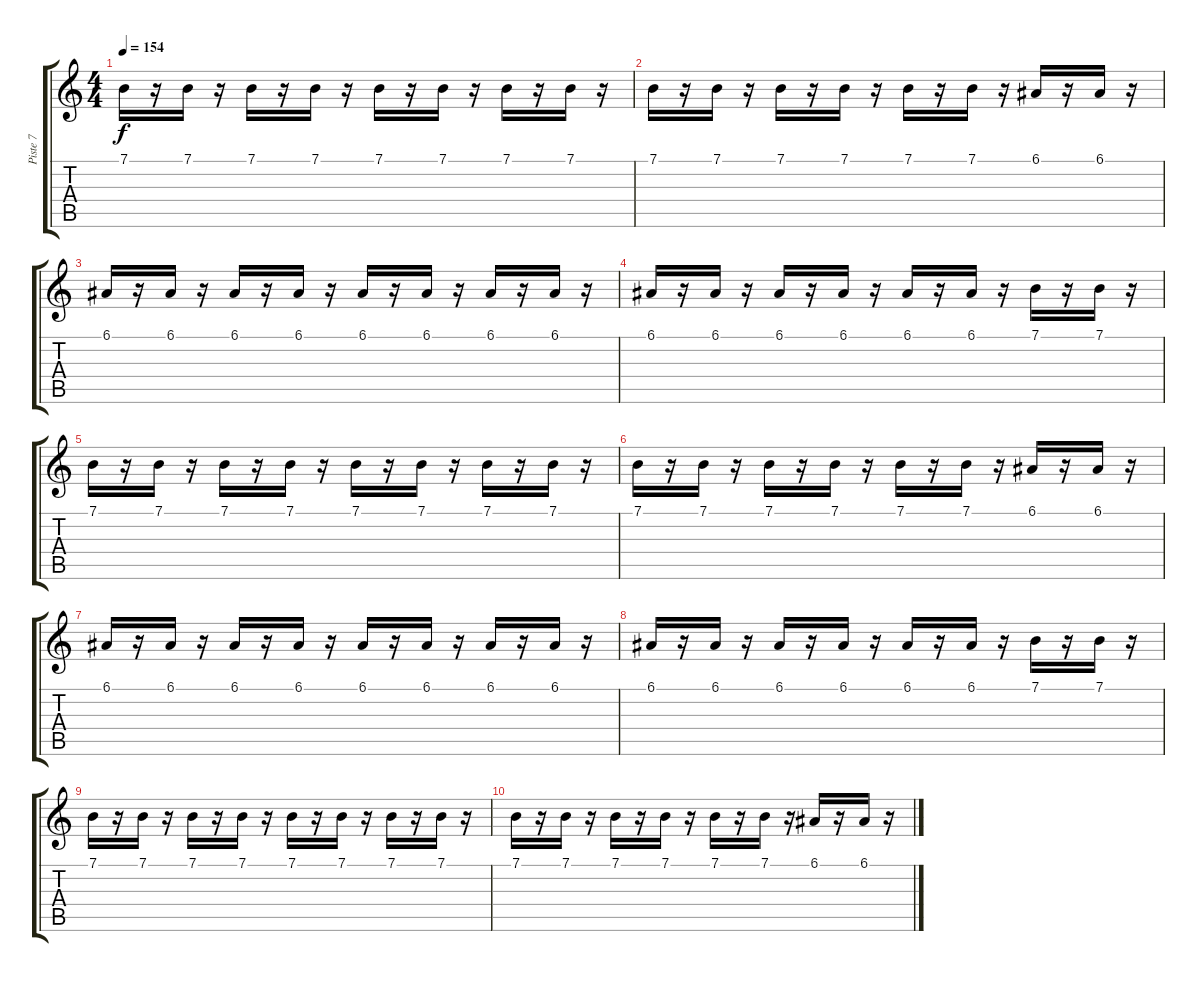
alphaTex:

\track ("Piste 7" "Piste 7") {instrument tangoaccordion}
\staff {score tabs}
\tuning (E4 B3 G3 D3 A2 E2) {hide}
\ts (4 4)
\tempo 154
\clef g2
\ks c
7.1.16{dy f} r.16 7.1.16 r.16 7.1.16 r.16 7.1.16 r.16 7.1.16 r.16 7.1.16 r.16 7.1.16 r.16 7.1.16 r.16 |
7.1.16 r.16 7.1.16 r.16 7.1.16 r.16 7.1.16 r.16 7.1.16 r.16 7.1.16 r.16 6.1.16 r.16 6.1.16 r.16 |
6.1.16 r.16 6.1.16 r.16 6.1.16 r.16 6.1.16 r.16 6.1.16 r.16 6.1.16 r.16 6.1.16 r.16 6.1.16 r.16 |
6.1.16 r.16 6.1.16 r.16 6.1.16 r.16 6.1.16 r.16 6.1.16 r.16 6.1.16 r.16 7.1.16 r.16 7.1.16 r.16 |
7.1.16 r.16 7.1.16 r.16 7.1.16 r.16 7.1.16 r.16 7.1.16 r.16 7.1.16 r.16 7.1.16 r.16 7.1.16 r.16 |
7.1.16 r.16 7.1.16 r.16 7.1.16 r.16 7.1.16 r.16 7.1.16 r.16 7.1.16 r.16 6.1.16 r.16 6.1.16 r.16 |
6.1.16 r.16 6.1.16 r.16 6.1.16 r.16 6.1.16 r.16 6.1.16 r.16 6.1.16 r.16 6.1.16 r.16 6.1.16 r.16 |
6.1.16 r.16 6.1.16 r.16 6.1.16 r.16 6.1.16 r.16 6.1.16 r.16 6.1.16 r.16 7.1.16 r.16 7.1.16 r.16 |
7.1.16 r.16 7.1.16 r.16 7.1.16 r.16 7.1.16 r.16 7.1.16 r.16 7.1.16 r.16 7.1.16 r.16 7.1.16 r.16 |
7.1.16 r.16 7.1.16 r.16 7.1.16 r.16 7.1.16 r.16 7.1.16 r.16 7.1.16 r.16 6.1.16 r.16 6.1.16 r.16
